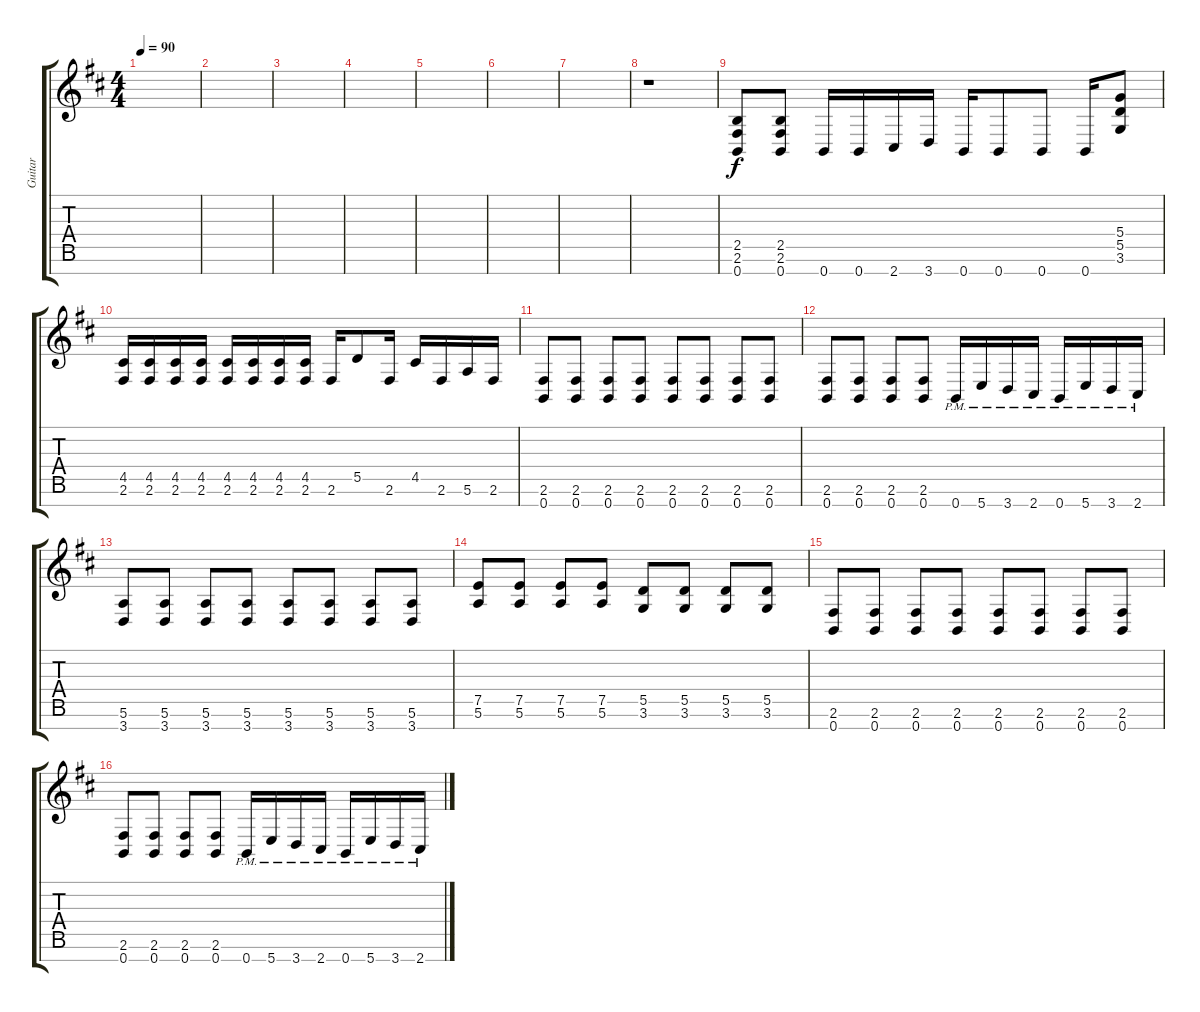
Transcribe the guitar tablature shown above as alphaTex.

\track ("Guitar" "Guitar") {instrument distortionguitar}
\staff {score tabs}
\tuning (E4 B3 G3 D3 A2 E2 B1) {hide}
\ts (4 4)
\tempo 90
\clef g2
\ks bminor
|
|
|
|
|
|
|
r.1 |
(2.5 2.6 0.7).8 (2.5 2.6 0.7).8 0.7.16 0.7.16 2.7.16 3.7.16 0.7.16 0.7.8 0.7.8 0.7.16 (5.4 5.5 3.6).8 |
(4.5 2.6).16 (4.5 2.6).16 (4.5 2.6).16 (4.5 2.6).16 (4.5 2.6).16 (4.5 2.6).16 (4.5 2.6).16 (4.5 2.6).16 2.6.16 5.5.8 2.6.16 4.5.16 2.6.16 5.6.16 2.6.16 |
(2.6 0.7).8 (2.6 0.7).8 (2.6 0.7).8 (2.6 0.7).8 (2.6 0.7).8 (2.6 0.7).8 (2.6 0.7).8 (2.6 0.7).8 |
(2.6 0.7).8 (2.6 0.7).8 (2.6 0.7).8 (2.6 0.7).8 0.7{pm}.16 5.7{pm}.16 3.7{pm}.16 2.7{pm}.16 0.7{pm}.16 5.7{pm}.16 3.7{pm}.16 2.7{pm}.16 |
(5.6 3.7).8 (5.6 3.7).8 (5.6 3.7).8 (5.6 3.7).8 (5.6 3.7).8 (5.6 3.7).8 (5.6 3.7).8 (5.6 3.7).8 |
(7.5 5.6).8 (7.5 5.6).8 (7.5 5.6).8 (7.5 5.6).8 (5.5 3.6).8 (5.5 3.6).8 (5.5 3.6).8 (5.5 3.6).8 |
(2.6 0.7).8 (2.6 0.7).8 (2.6 0.7).8 (2.6 0.7).8 (2.6 0.7).8 (2.6 0.7).8 (2.6 0.7).8 (2.6 0.7).8 |
(2.6 0.7).8 (2.6 0.7).8 (2.6 0.7).8 (2.6 0.7).8 0.7{pm}.16 5.7{pm}.16 3.7{pm}.16 2.7{pm}.16 0.7{pm}.16 5.7{pm}.16 3.7{pm}.16 2.7{pm}.16
